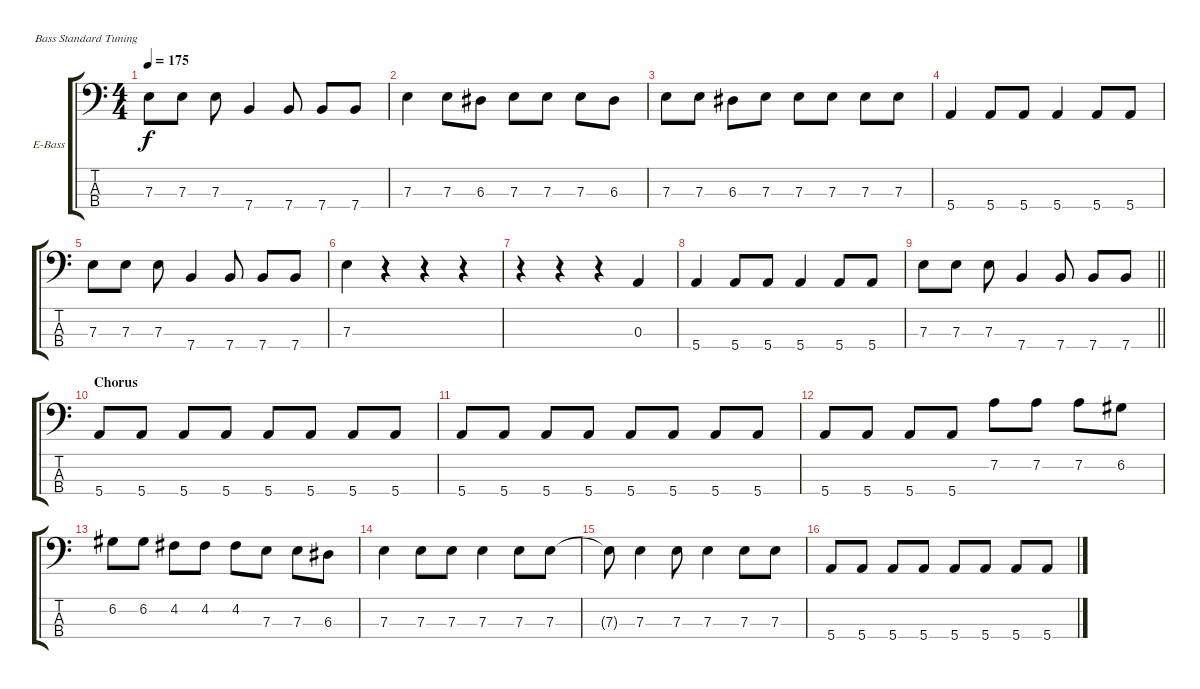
\bracketExtendMode groupsimilarinstruments
\firstSystemTrackNameOrientation horizontal
\otherSystemsTrackNameOrientation horizontal
\track ("Bass" "E-Bass") {instrument electricbasspick}
\staff {score tabs}
\tuning (G2 D2 A1 E1)
\ts (4 4)
\tempo 175
\clef f4
\ks c
7.3.8{dy f} 7.3.8 7.3.8 7.4.4 7.4.8 7.4.8 7.4.8 |
7.3.4 7.3.8 6.3.8 7.3.8 7.3.8 7.3.8 6.3.8 |
7.3.8 7.3.8 6.3.8 7.3.8 7.3.8 7.3.8 7.3.8 7.3.8 |
5.4.4 5.4.8 5.4.8 5.4.4 5.4.8 5.4.8 |
7.3.8 7.3.8 7.3.8 7.4.4 7.4.8 7.4.8 7.4.8 |
7.3.4 r.4 r.4 r.4 |
r.4 r.4 r.4 0.3.4 |
5.4.4 5.4.8 5.4.8 5.4.4 5.4.8 5.4.8 |
\barLineRight lightlight
7.3.8 7.3.8 7.3.8 7.4.4 7.4.8 7.4.8 7.4.8 |
\section ("" "Chorus")
5.4.8 5.4.8 5.4.8 5.4.8 5.4.8 5.4.8 5.4.8 5.4.8 |
5.4.8 5.4.8 5.4.8 5.4.8 5.4.8 5.4.8 5.4.8 5.4.8 |
5.4.8 5.4.8 5.4.8 5.4.8 7.2.8 7.2.8 7.2.8 6.2.8 |
6.2.8 6.2.8 4.2.8 4.2.8 4.2.8 7.3.8 7.3.8 6.3.8 |
7.3.4 7.3.8 7.3.8 7.3.4 7.3.8 7.3.8 |
7.3{t}.8 7.3.4 7.3.8 7.3.4 7.3.8 7.3.8 |
5.4.8 5.4.8 5.4.8 5.4.8 5.4.8 5.4.8 5.4.8 5.4.8
